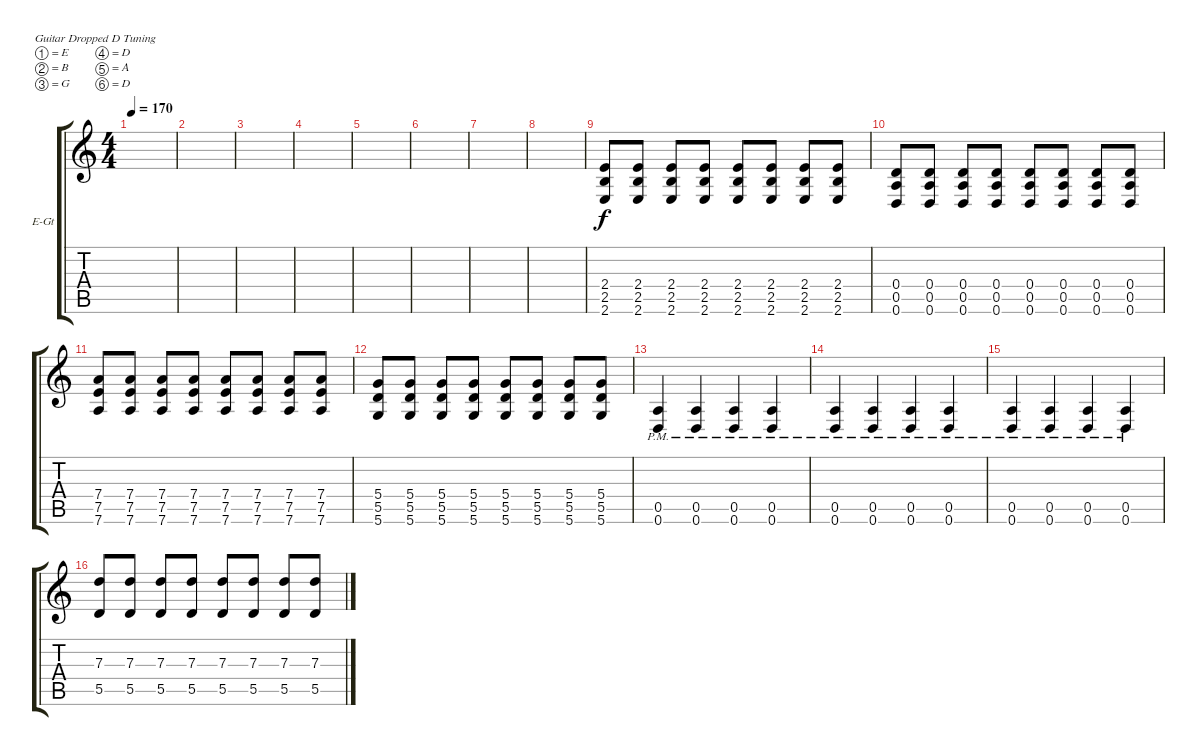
\defaultSystemsLayout 4
\bracketExtendMode groupsimilarinstruments
\firstSystemTrackNameOrientation horizontal
\otherSystemsTrackNameOrientation horizontal
\track ("Electric Guitar" "E-Gt") {instrument distortionguitar}
\staff {score tabs}
\tuning (E4 B3 G3 D3 A2 D2)
\ts (4 4)
\tempo 170
\clef g2
\ks c
|
|
|
|
|
|
|
|
(2.6 2.5 2.4).8 (2.6 2.5 2.4).8 (2.6 2.5 2.4).8 (2.6 2.5 2.4).8 (2.6 2.5 2.4).8 (2.6 2.5 2.4).8 (2.6 2.5 2.4).8 (2.6 2.5 2.4).8 |
(0.6 0.5 0.4).8 (0.6 0.5 0.4).8 (0.6 0.5 0.4).8 (0.6 0.5 0.4).8 (0.6 0.5 0.4).8 (0.6 0.5 0.4).8 (0.6 0.5 0.4).8 (0.6 0.5 0.4).8 |
(7.6 7.5 7.4).8 (7.6 7.5 7.4).8 (7.6 7.5 7.4).8 (7.6 7.5 7.4).8 (7.6 7.5 7.4).8 (7.6 7.5 7.4).8 (7.6 7.5 7.4).8 (7.6 7.5 7.4).8 |
(5.6 5.5 5.4).8 (5.6 5.5 5.4).8 (5.6 5.5 5.4).8 (5.6 5.5 5.4).8 (5.6 5.5 5.4).8 (5.6 5.5 5.4).8 (5.6 5.5 5.4).8 (5.6 5.5 5.4).8 |
(0.6{pm} 0.5{pm}).4 (0.6{pm} 0.5{pm}).4 (0.6{pm} 0.5{pm}).4 (0.6{pm} 0.5{pm}).4 |
(0.6{pm} 0.5{pm}).4 (0.6{pm} 0.5{pm}).4 (0.6{pm} 0.5{pm}).4 (0.6{pm} 0.5{pm}).4 |
(0.6{pm} 0.5{pm}).4 (0.6{pm} 0.5{pm}).4 (0.6{pm} 0.5{pm}).4 (0.6{pm} 0.5{pm}).4 |
(5.5 7.3).8 (5.5 7.3).8 (5.5 7.3).8 (5.5 7.3).8 (5.5 7.3).8 (5.5 7.3).8 (5.5 7.3).8 (5.5 7.3).8
